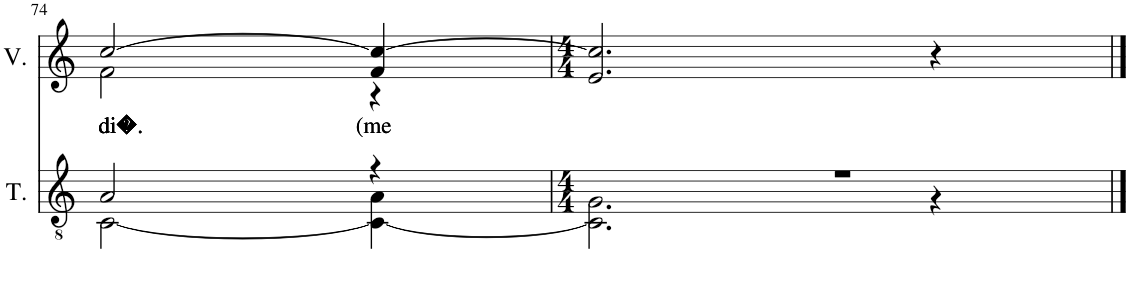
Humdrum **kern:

**kern	**kern	**text
*part2	*part1	*part1
*staff2	*staff1	*staff1
*I"Tenor	*I"Mujeres	*
*I'T.	*	*
!!LO:PB:g=z
*clefGv2	*clefG2	*
*k[]	*k[]	*
*M3/4	*M3/4	*
=74	=74	=74
*^	*	*
!	!	!	!LO:LY:b
*	*	*^	*
2A/	[2C\	[2cc/	2f\	di�.
!	!	!	!	!LO:LY:b
4r	4C\_ 4A\	4f/ 4cc/_	4r	(me
*	*	*v	*v	*
=75	=75	=75	=75
*M4/4	*	*M4/4	*
1r	2.C\] 2.G\	2.e/ 2.cc/]	.
.	4r	4r	.
*v	*v	*	*
==	==	==
*-	*-	*-
